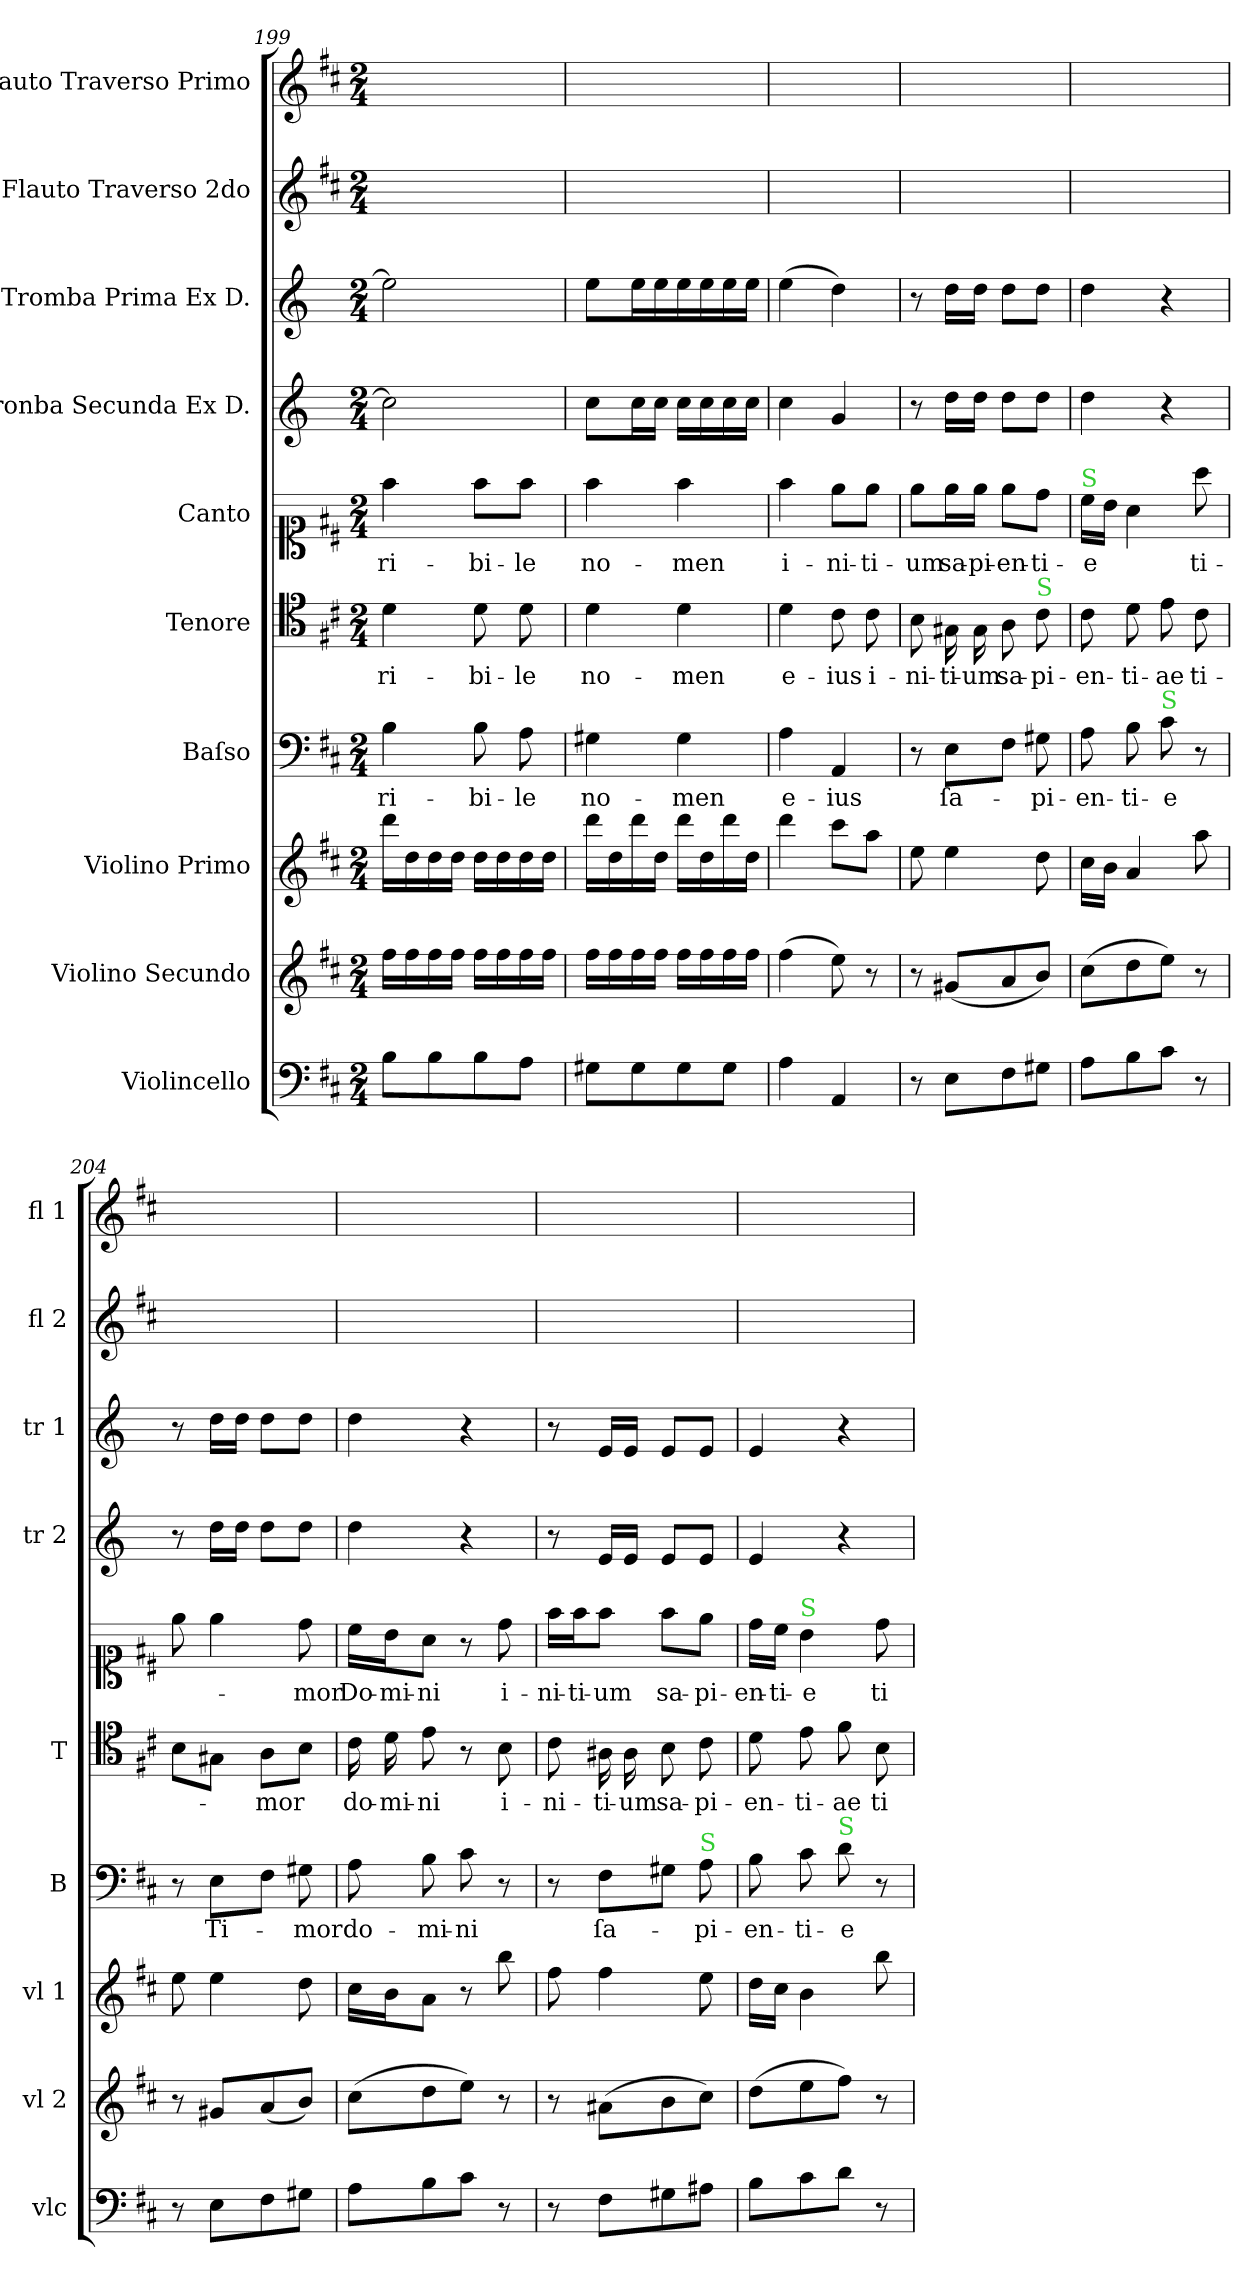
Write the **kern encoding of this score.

**kern	**kern	**kern	**kern	**text	**kern	**text	**kern	**text	**kern	**kern	**kern	**kern
*part10	*part9	*part8	*part7	*part7	*part6	*part6	*part5	*part5	*part4	*part3	*part2	*part1
*staff10	*staff9	*staff8	*staff7	*staff7	*staff6	*staff6	*staff5	*staff5	*staff4	*staff3	*staff2	*staff1
*I"Violincello	*I"Violino Secundo	*I"Violino Primo	*I"Baſso	*	*I"Tenore	*	*I"Canto	*	*I"Tronba Secunda Ex D.	*I"Tromba Prima Ex D.	*I"Flauto Traverso 2do	*I"Flauto Traverso Primo
*I'vlc	*I'vl 2	*I'vl 1	*I'B	*	*I'T	*	*	*	*I'tr 2	*I'tr 1	*I'fl 2	*I'fl 1
*clefF4	*clefG2	*clefG2	*clefF4	*	*clefC4	*	*clefC1	*	*clefG2	*clefG2	*clefG2	*clefG2
*	*	*	*	*	*	*	*	*	*ITrd-1c-2	*ITrd-1c-2	*	*
*k[f#c#]	*k[f#c#]	*k[f#c#]	*k[f#c#]	*	*k[f#c#]	*	*k[f#c#]	*	*k[f#c#]	*k[f#c#]	*k[f#c#]	*k[f#c#]
*D:	*D:	*D:	*D:	*	*D:	*	*D:	*	*	*	*D:	*D:
*M2/4	*M2/4	*M2/4	*M2/4	*	*M2/4	*	*M2/4	*	*M2/4	*M2/4	*M2/4	*M2/4
=199	=199	=199	=199	=199	=199	=199	=199	=199	=199	=199	=199	=199
8B\L	16ff#\LL	16ddd\LL	4B\	-ri-	4d\	-ri-	4ff#\	-ri-	2dd\]	2ff#\]	2ryy	2ryy
.	16ff#\	16dd\	.	.	.	.	.	.	.	.	.	.
8B\	16ff#\	16dd\	.	.	.	.	.	.	.	.	.	.
.	16ff#\JJ	16dd\JJ	.	.	.	.	.	.	.	.	.	.
8B\	16ff#\LL	16dd\LL	8B\	-bi-	8d\	-bi-	8ff#\L	-bi-	.	.	.	.
.	16ff#\	16dd\	.	.	.	.	.	.	.	.	.	.
8A\J	16ff#\	16dd\	8A\	-le	8d\	-le	8ff#\J	-le	.	.	.	.
.	16ff#\JJ	16dd\JJ	.	.	.	.	.	.	.	.	.	.
=200	=200	=200	=200	=200	=200	=200	=200	=200	=200	=200	=200	=200
8G#X\L	16ff#\LL	16ddd\LL	4G#X\	no-	4d\	no-	4ff#\	no-	8dd\L	8ff#\L	2ryy	2ryy
.	16ff#\	16dd\	.	.	.	.	.	.	.	.	.	.
8G#\	16ff#\	16ddd\	.	.	.	.	.	.	16dd\L	16ff#\L	.	.
.	16ff#\JJ	16dd\JJ	.	.	.	.	.	.	16dd\JJ	16ff#\	.	.
8G#\	16ff#\LL	16ddd\LL	4G#\	-men	4d\	-men	4ff#\	-men	16dd\LL	16ff#\	.	.
.	16ff#\	16dd\	.	.	.	.	.	.	16dd\	16ff#\	.	.
8G#\J	16ff#\	16ddd\	.	.	.	.	.	.	16dd\	16ff#\	.	.
.	16ff#\JJ	16dd\JJ	.	.	.	.	.	.	16dd\JJ	16ff#\JJ	.	.
=201	=201	=201	=201	=201	=201	=201	=201	=201	=201	=201	=201	=201
4A\	(4ff#\	4ddd\	4A\	e-	4d\	e-	4ff#\	i-	4dd\	(4ff#\	2ryy	2ryy
4AA/	8ee\)	8ccc#\L	4AA/	-ius	8c#\	-ius	8ee\L	-ni-	4a/	4ee\)	.	.
.	8r	8aa\J	.	.	8c#\	i-	8ee\J	-ti-	.	.	.	.
=202	=202	=202	=202	=202	=202	=202	=202	=202	=202	=202	=202	=202
8r	8r	8ee\	8r	.	8B\	-ni-	8ee\L	-um	8r	8r	2ryy	2ryy
8E\L	(8g#X/L	4ee\	8E\L	ſa-	16G#X\	-ti-	16ee\L	sa-	16ee\LL	16ee\LL	.	.
.	.	.	.	.	16G#\	-um	16ee\JJ	-pi-	16ee\JJ	16ee\JJ	.	.
8F#\	8a/	.	8F#\J	.	8A\	sa-	8ee\L	-en-	8ee\L	8ee\L	.	.
!	!	!	!	!	!LO:TX:a:color=limegreen:t=S	!	!	!	!	!	!	!
8G#X\J	8b/J)	8dd\	8G#X\	-pi-	8c#\	-pi-	8dd\J	-ti-	8ee\J	8ee\J	.	.
=203	=203	=203	=203	=203	=203	=203	=203	=203	=203	=203	=203	=203
!	!	!	!	!	!	!	!LO:TX:a:color=limegreen:t=S	!	!	!	!	!
8A\L	(8cc#\L	16cc#\LL	8A\	-en-	8c#\	-en-	16cc#\LL	-e	4ee\	4ee\	2ryy	2ryy
.	.	16b\JJ	.	.	.	.	16b\JJ	.	.	.	.	.
8B\	8dd\	4a/	8B\	-ti-	8d\	-ti-	4a\	.	.	.	.	.
!	!	!	!LO:TX:a:color=limegreen:t=S	!	!	!	!	!	!	!	!	!
8c#\J	8ee\J)	.	8c#\	-e	8e\	-ae	.	.	4r	4r	.	.
8r	8r	8aa\	8r	.	8c#\	ti-	8aa\	ti-	.	.	.	.
=204	=204	=204	=204	=204	=204	=204	=204	=204	=204	=204	=204	=204
8r	8r	8ee\	8r	.	8B\L	.	8ee\	.	8r	8r	2ryy	2ryy
8E\L	8g#X/L	4ee\	8E\L	Ti-	8G#X\J	.	4ee\	.	16ee\LL	16ee\LL	.	.
.	.	.	.	.	.	.	.	.	16ee\JJ	16ee\JJ	.	.
8F#\	(8a/	.	8F#\J	.	8A\L	-mor	.	.	8ee\L	8ee\L	.	.
8G#X\J	8b/J)	8dd\	8G#X\	-mor	8B\J	.	8dd\	-mor	8ee\J	8ee\J	.	.
=205	=205	=205	=205	=205	=205	=205	=205	=205	=205	=205	=205	=205
8A\L	(8cc#\L	16cc#\LL	8A\	do-	16c#\	do-	16cc#\LL	Do-	4ee\	4ee\	2ryy	2ryy
.	.	16b\J	.	.	16d\	-mi-	16b\J	-mi-	.	.	.	.
8B\	8dd\	8a\J	8B\	-mi-	8e\	-ni	8a\J	-ni	.	.	.	.
8c#\J	8ee\J)	8r	8c#\	-ni	8r	.	8r	.	4r	4r	.	.
8r	8r	8bb\	8r	.	8B\	i-	8dd\	i-	.	.	.	.
=206	=206	=206	=206	=206	=206	=206	=206	=206	=206	=206	=206	=206
8r	8r	8ff#\	8r	.	8c#\	-ni-	16ff#\LL	-ni-	8r	8r	2ryy	2ryy
.	.	.	.	.	.	.	16ff#\J	-ti-	.	.	.	.
8F#\L	(8a#X\L	4ff#\	8F#\L	ſa-	16A#X\	-ti-	8ff#\J	-um	16f#/LL	16f#/LL	.	.
.	.	.	.	.	16A#\	-um	.	.	16f#/JJ	16f#/JJ	.	.
8G#X\	8b\	.	8G#X\J	.	8B\	sa-	8ff#\L	sa-	8f#/L	8f#/L	.	.
!	!	!	!LO:TX:a:color=limegreen:t=S	!	!	!	!	!	!	!	!	!
8A#X\J	8cc#\J)	8ee\	8A\	-pi-	8c#\	-pi-	8ee\J	-pi-	8f#/J	8f#/J	.	.
=207	=207	=207	=207	=207	=207	=207	=207	=207	=207	=207	=207	=207
8B\L	(8dd\L	16dd\LL	8B\	-en-	8d\	-en-	16dd\LL	-en-	4f#/	4f#/	2ryy	2ryy
.	.	16cc#\JJ	.	.	.	.	16cc#\JJ	-ti-	.	.	.	.
!	!	!	!	!	!	!	!LO:TX:a:color=limegreen:t=S	!	!	!	!	!
8c#\	8ee\	4b\	8c#\	-ti-	8e\	-ti-	4b\	-e	.	.	.	.
!	!	!	!LO:TX:a:color=limegreen:t=S	!	!	!	!	!	!	!	!	!
8d\J	8ff#\J)	.	8d\	-e	8f#\	-ae	.	.	4r	4r	.	.
8r	8r	8bb\	8r	.	8B\	ti-	8dd\	ti-	.	.	.	.
=	=	=	=	=	=	=	=	=	=	=	=	=
*-	*-	*-	*-	*-	*-	*-	*-	*-	*-	*-	*-	*-
